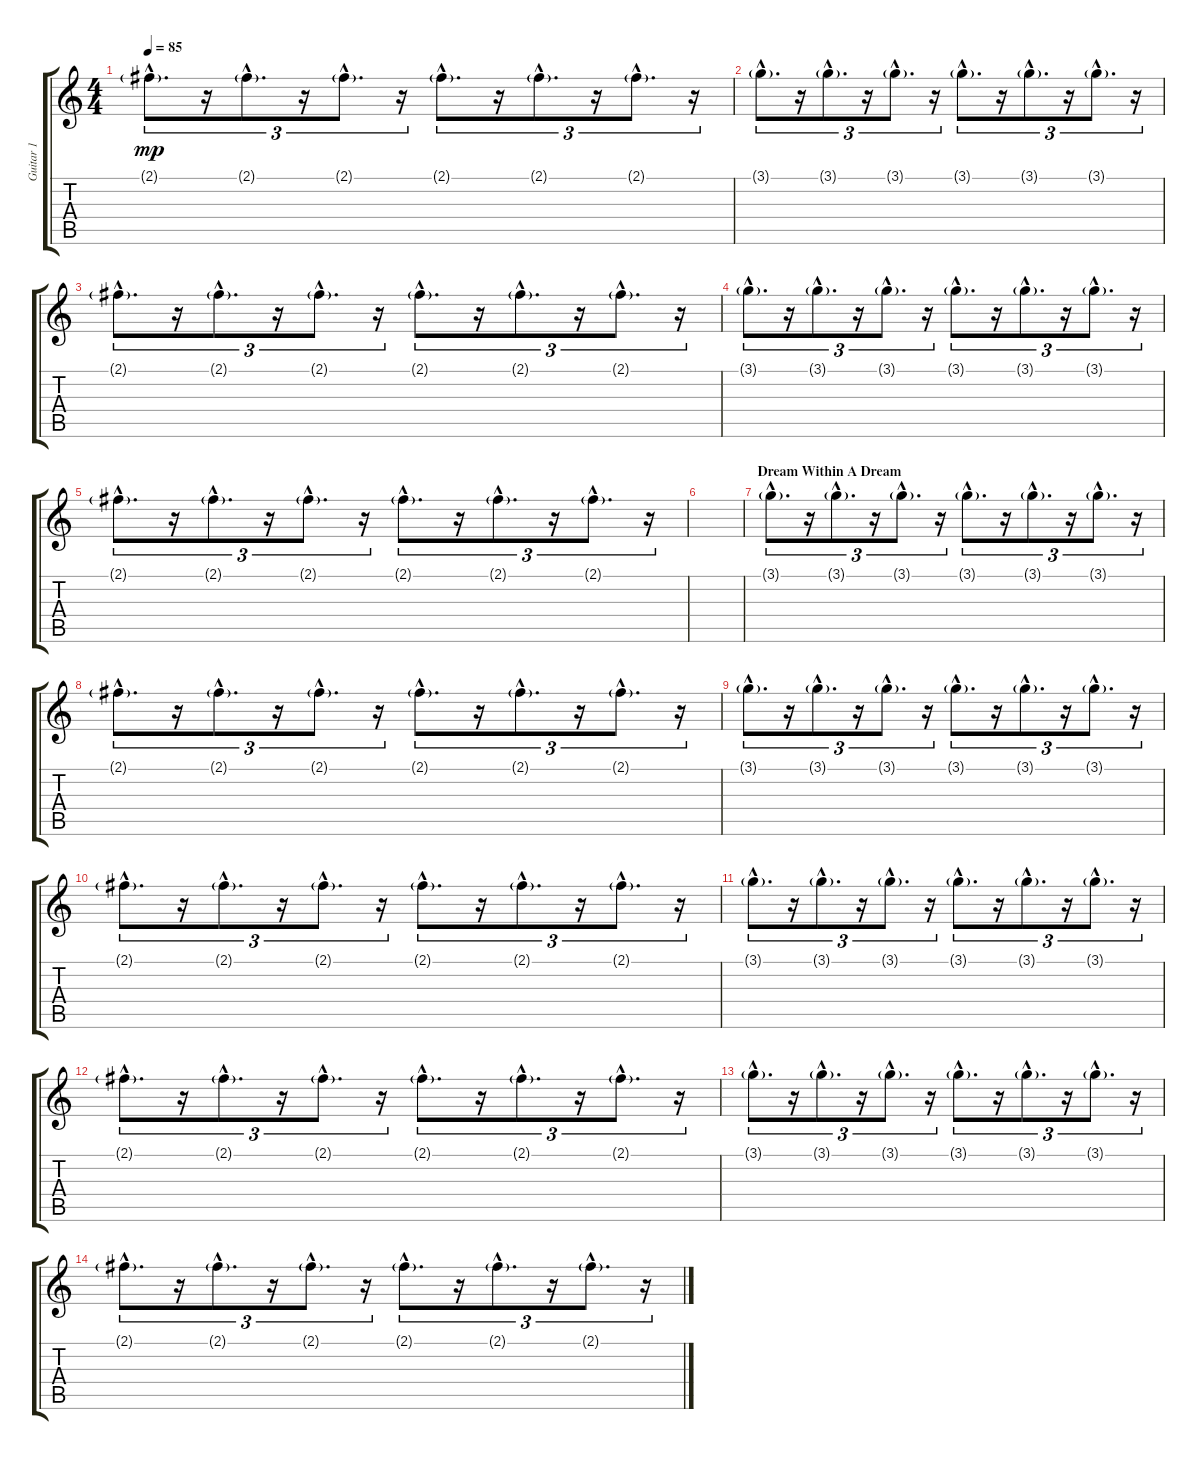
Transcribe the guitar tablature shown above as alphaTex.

\track ("Guitar 1" "Guitar 1") {instrument electricguitarclean}
\staff {score tabs}
\tuning (E4 B3 G3 D3 A2 E2) {hide}
\ts (4 4)
\tempo 85
\clef g2
\ks c
2.1{g hac}.8{d tu (3 2) dy mp} r.16{tu (3 2)} 2.1{g hac}.8{d tu (3 2)} r.16{tu (3 2)} 2.1{g hac}.8{d tu (3 2)} r.16{tu (3 2)} 2.1{g hac}.8{d tu (3 2)} r.16{tu (3 2)} 2.1{g hac}.8{d tu (3 2)} r.16{tu (3 2)} 2.1{g hac}.8{d tu (3 2)} r.16{tu (3 2)} |
3.1{g hac}.8{d tu (3 2)} r.16{tu (3 2)} 3.1{g hac}.8{d tu (3 2)} r.16{tu (3 2)} 3.1{g hac}.8{d tu (3 2)} r.16{tu (3 2)} 3.1{g hac}.8{d tu (3 2)} r.16{tu (3 2)} 3.1{g hac}.8{d tu (3 2)} r.16{tu (3 2)} 3.1{g hac}.8{d tu (3 2)} r.16{tu (3 2)} |
2.1{g hac}.8{d tu (3 2)} r.16{tu (3 2)} 2.1{g hac}.8{d tu (3 2)} r.16{tu (3 2)} 2.1{g hac}.8{d tu (3 2)} r.16{tu (3 2)} 2.1{g hac}.8{d tu (3 2)} r.16{tu (3 2)} 2.1{g hac}.8{d tu (3 2)} r.16{tu (3 2)} 2.1{g hac}.8{d tu (3 2)} r.16{tu (3 2)} |
3.1{g hac}.8{d tu (3 2)} r.16{tu (3 2)} 3.1{g hac}.8{d tu (3 2)} r.16{tu (3 2)} 3.1{g hac}.8{d tu (3 2)} r.16{tu (3 2)} 3.1{g hac}.8{d tu (3 2)} r.16{tu (3 2)} 3.1{g hac}.8{d tu (3 2)} r.16{tu (3 2)} 3.1{g hac}.8{d tu (3 2)} r.16{tu (3 2)} |
2.1{g hac}.8{d tu (3 2)} r.16{tu (3 2)} 2.1{g hac}.8{d tu (3 2)} r.16{tu (3 2)} 2.1{g hac}.8{d tu (3 2)} r.16{tu (3 2)} 2.1{g hac}.8{d tu (3 2)} r.16{tu (3 2)} 2.1{g hac}.8{d tu (3 2)} r.16{tu (3 2)} 2.1{g hac}.8{d tu (3 2)} r.16{tu (3 2)} |
|
\section ("" "Dream Within A Dream")
3.1{g hac}.8{d tu (3 2)} r.16{tu (3 2)} 3.1{g hac}.8{d tu (3 2)} r.16{tu (3 2)} 3.1{g hac}.8{d tu (3 2)} r.16{tu (3 2)} 3.1{g hac}.8{d tu (3 2)} r.16{tu (3 2)} 3.1{g hac}.8{d tu (3 2)} r.16{tu (3 2)} 3.1{g hac}.8{d tu (3 2)} r.16{tu (3 2)} |
2.1{g hac}.8{d tu (3 2)} r.16{tu (3 2)} 2.1{g hac}.8{d tu (3 2)} r.16{tu (3 2)} 2.1{g hac}.8{d tu (3 2)} r.16{tu (3 2)} 2.1{g hac}.8{d tu (3 2)} r.16{tu (3 2)} 2.1{g hac}.8{d tu (3 2)} r.16{tu (3 2)} 2.1{g hac}.8{d tu (3 2)} r.16{tu (3 2)} |
3.1{g hac}.8{d tu (3 2)} r.16{tu (3 2)} 3.1{g hac}.8{d tu (3 2)} r.16{tu (3 2)} 3.1{g hac}.8{d tu (3 2)} r.16{tu (3 2)} 3.1{g hac}.8{d tu (3 2)} r.16{tu (3 2)} 3.1{g hac}.8{d tu (3 2)} r.16{tu (3 2)} 3.1{g hac}.8{d tu (3 2)} r.16{tu (3 2)} |
2.1{g hac}.8{d tu (3 2)} r.16{tu (3 2)} 2.1{g hac}.8{d tu (3 2)} r.16{tu (3 2)} 2.1{g hac}.8{d tu (3 2)} r.16{tu (3 2)} 2.1{g hac}.8{d tu (3 2)} r.16{tu (3 2)} 2.1{g hac}.8{d tu (3 2)} r.16{tu (3 2)} 2.1{g hac}.8{d tu (3 2)} r.16{tu (3 2)} |
3.1{g hac}.8{d tu (3 2)} r.16{tu (3 2)} 3.1{g hac}.8{d tu (3 2)} r.16{tu (3 2)} 3.1{g hac}.8{d tu (3 2)} r.16{tu (3 2)} 3.1{g hac}.8{d tu (3 2)} r.16{tu (3 2)} 3.1{g hac}.8{d tu (3 2)} r.16{tu (3 2)} 3.1{g hac}.8{d tu (3 2)} r.16{tu (3 2)} |
2.1{g hac}.8{d tu (3 2)} r.16{tu (3 2)} 2.1{g hac}.8{d tu (3 2)} r.16{tu (3 2)} 2.1{g hac}.8{d tu (3 2)} r.16{tu (3 2)} 2.1{g hac}.8{d tu (3 2)} r.16{tu (3 2)} 2.1{g hac}.8{d tu (3 2)} r.16{tu (3 2)} 2.1{g hac}.8{d tu (3 2)} r.16{tu (3 2)} |
3.1{g hac}.8{d tu (3 2)} r.16{tu (3 2)} 3.1{g hac}.8{d tu (3 2)} r.16{tu (3 2)} 3.1{g hac}.8{d tu (3 2)} r.16{tu (3 2)} 3.1{g hac}.8{d tu (3 2)} r.16{tu (3 2)} 3.1{g hac}.8{d tu (3 2)} r.16{tu (3 2)} 3.1{g hac}.8{d tu (3 2)} r.16{tu (3 2)} |
2.1{g hac}.8{d tu (3 2)} r.16{tu (3 2)} 2.1{g hac}.8{d tu (3 2)} r.16{tu (3 2)} 2.1{g hac}.8{d tu (3 2)} r.16{tu (3 2)} 2.1{g hac}.8{d tu (3 2)} r.16{tu (3 2)} 2.1{g hac}.8{d tu (3 2)} r.16{tu (3 2)} 2.1{g hac}.8{d tu (3 2)} r.16{tu (3 2)}
